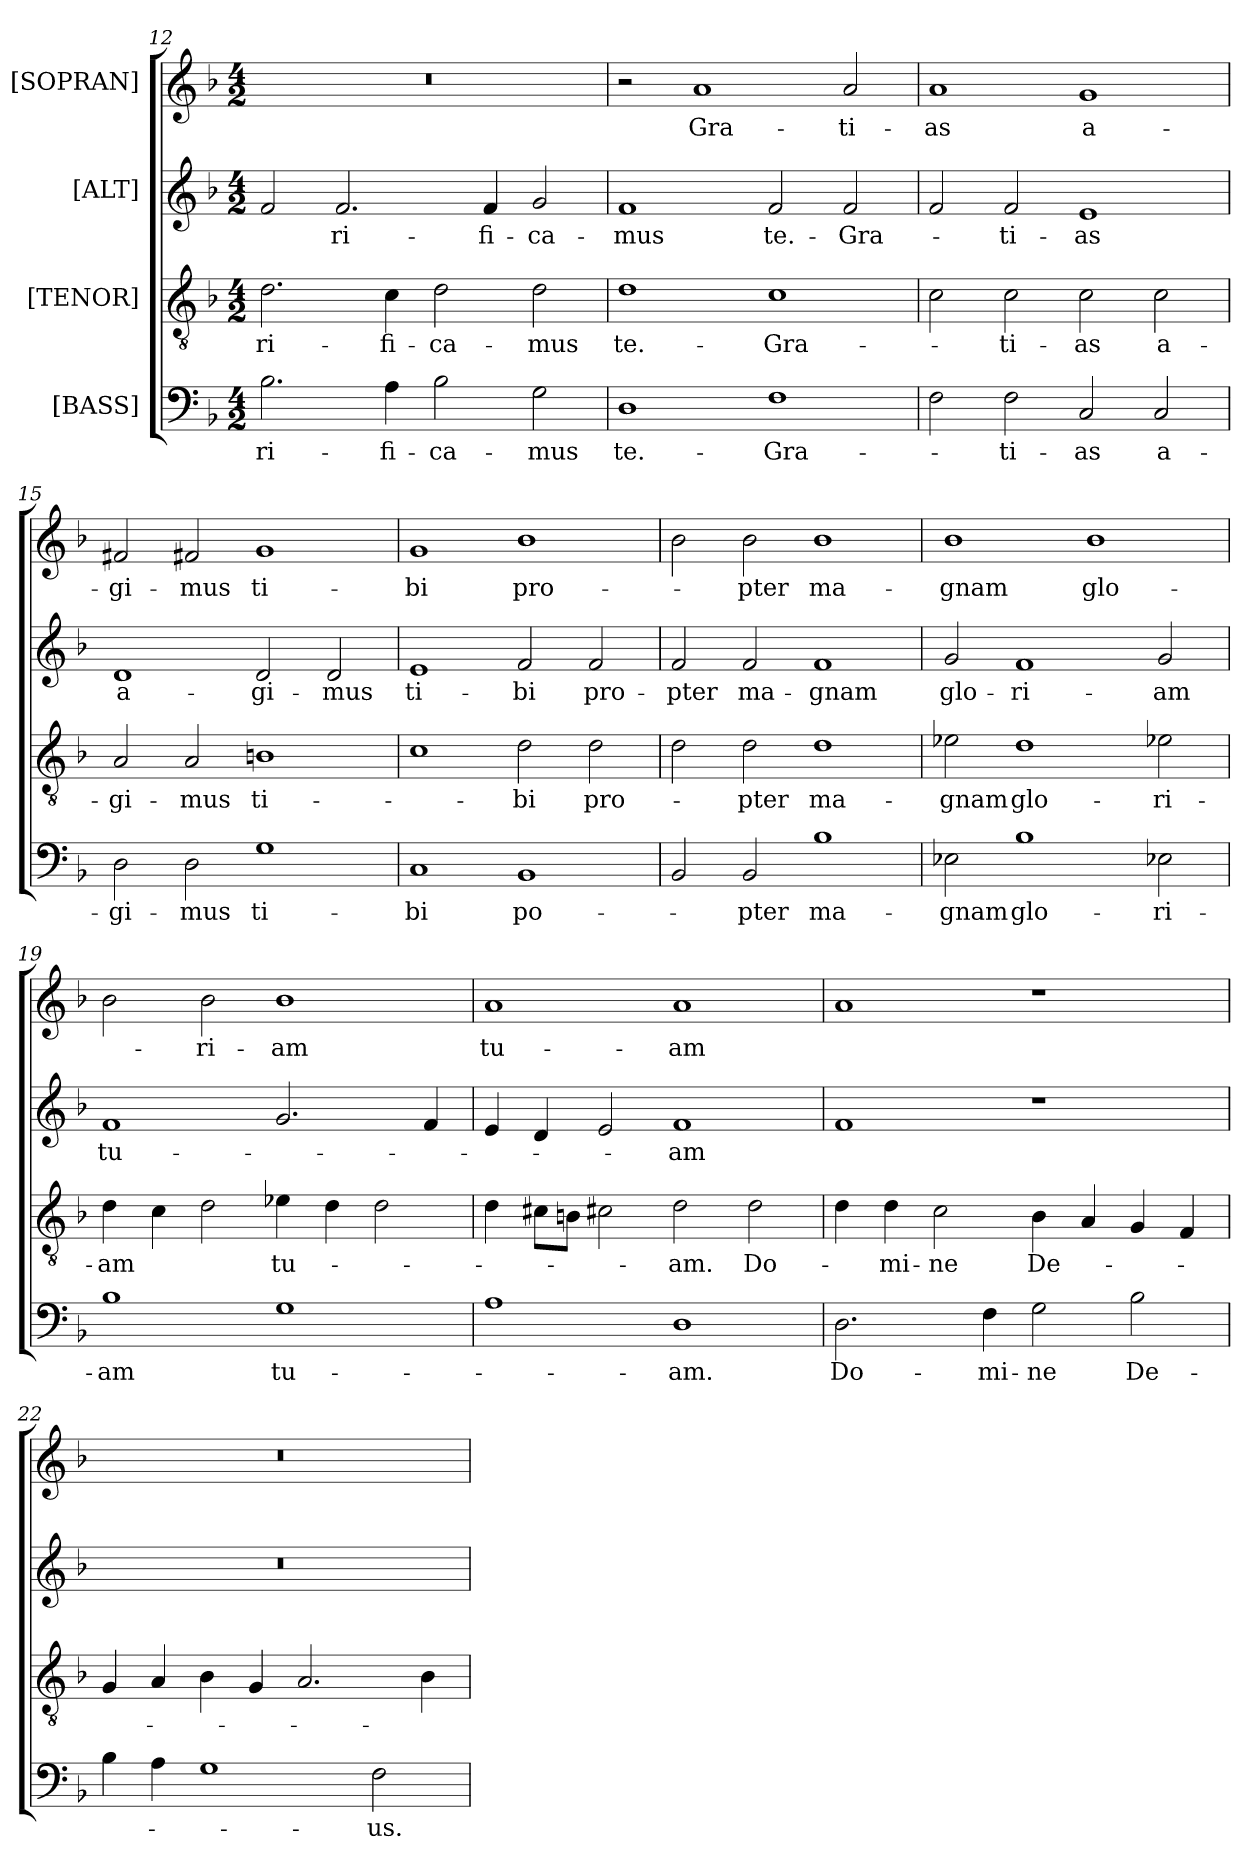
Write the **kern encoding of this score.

**kern	**text	**kern	**text	**kern	**text	**kern	**text
*part4	*part4	*part3	*part3	*part2	*part2	*part1	*part1
*staff4	*staff4	*staff3	*staff3	*staff2	*staff2	*staff1	*staff1
*I"[BASS]	*	*I"[TENOR]	*	*I"[ALT]	*	*I"[SOPRAN]	*
*clefF4	*	*clefGv2	*	*clefG2	*	*clefG2	*
*k[b-]	*	*k[b-]	*	*k[b-]	*	*k[b-]	*
*M4/2	*	*M4/2	*	*M4/2	*	*M4/2	*
=12	=12	=12	=12	=12	=12	=12	=12
2.B-\	-ri-	2.d\	-ri-	2f/	.	0r	.
.	.	.	.	2.f/	-ri-	.	.
4A\	-fi-	4c\	-fi-	.	.	.	.
2B-\	-ca-	2d\	-ca-	.	.	.	.
.	.	.	.	4f/	-fi-	.	.
2G\	-mus	2d\	-mus	2g/	-ca-	.	.
=13	=13	=13	=13	=13	=13	=13	=13
1D\	te.-	1d\	te.-	1f/	-mus	2r	.
.	.	.	.	.	.	1a/	Gra-
1F\	Gra-	1c\	Gra-	2f/	te.-	.	.
.	.	.	.	2f/	Gra-	2a/	-ti-
=14	=14	=14	=14	=14	=14	=14	=14
2F\	.	2c\	.	2f/	.	1a/	-as
2F\	-ti-	2c\	-ti-	2f/	-ti-	.	.
2C/	-as	2c\	-as	1e/	-as	1g/	a-
2C/	a-	2c\	a-	.	.	.	.
=15	=15	=15	=15	=15	=15	=15	=15
2D\	-gi-	2A/	-gi-	1d/	a-	2f#X/	-gi-
2D\	-mus	2A/	-mus	.	.	2f#X/	-mus
1G\	ti-	1Bn\	ti-	2d/	-gi-	1g/	ti-
.	.	.	.	2d/	-mus	.	.
=16	=16	=16	=16	=16	=16	=16	=16
1C/	-bi	1c\	.	1e/	ti-	1g/	-bi
1BB-/	po-	2d\	-bi	2f/	-bi	1b-\	pro-
.	.	2d\	pro-	2f/	pro-	.	.
=17	=17	=17	=17	=17	=17	=17	=17
2BB-/	.	2d\	.	2f/	-pter	2b-\	.
2BB-/	-pter	2d\	-pter	2f/	ma-	2b-\	-pter
1B-\	ma-	1d\	ma-	1f/	-gnam	1b-\	ma-
=18	=18	=18	=18	=18	=18	=18	=18
2E-X\	-gnam	2e-X\	-gnam	2g/	glo-	1b-\	-gnam
1B-\	glo-	1d\	glo-	1f/	-ri-	.	.
.	.	.	.	.	.	1b-\	glo-
2E-X\	-ri-	2e-X\	-ri-	2g/	-am	.	.
=19	=19	=19	=19	=19	=19	=19	=19
1B-\	-am	4d\	-am	1f/	tu-	2b-\	.
.	.	4c\	.	.	.	.	.
.	.	2d\	.	.	.	2b-\	-ri-
1G\	tu-	4e-X\	tu-	2.g/	.	1b-\	-am
.	.	4d\	.	.	.	.	.
.	.	2d\	.	.	.	.	.
.	.	.	.	4f/	.	.	.
=20	=20	=20	=20	=20	=20	=20	=20
1A\	.	4d\	.	4e/	.	1a/	tu-
.	.	8c#X\L	.	4d/	.	.	.
.	.	8Bn\J	.	.	.	.	.
.	.	2c#X\	.	2e/	.	.	.
1D\	-am.	2d\	-am.	1f/	-am	1a/	-am
.	.	2d\	Do-	.	.	.	.
=21	=21	=21	=21	=21	=21	=21	=21
2.D\	Do-	4d\	.	1f/	.	1a/	.
.	.	4d\	-mi-	.	.	.	.
.	.	2c\	-ne	.	.	.	.
4F\	-mi-	.	.	.	.	.	.
2G\	-ne	4B-\	De-	1r	.	1r	.
.	.	4A/	.	.	.	.	.
2B-\	De-	4G/	.	.	.	.	.
.	.	4F/	.	.	.	.	.
=22	=22	=22	=22	=22	=22	=22	=22
4B-\	.	4G/	.	0r	.	0r	.
4A\	.	4A/	.	.	.	.	.
1G\	.	4B-\	.	.	.	.	.
.	.	4G/	.	.	.	.	.
.	.	2.A/	.	.	.	.	.
2F\	-us.	.	.	.	.	.	.
.	.	4B-\	.	.	.	.	.
=	=	=	=	=	=	=	=
*-	*-	*-	*-	*-	*-	*-	*-
